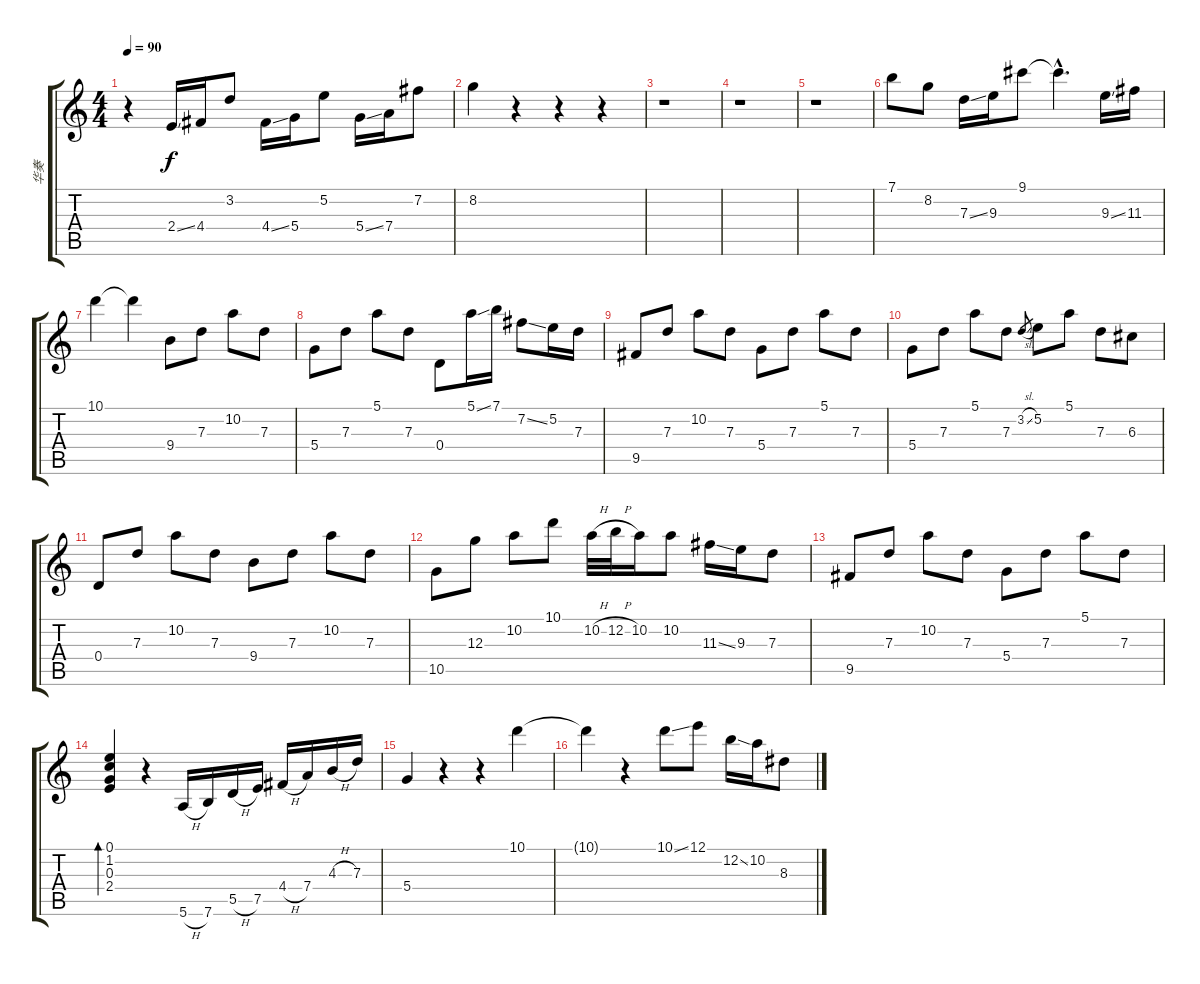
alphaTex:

\track ("华奏" "华奏") {instrument acousticguitarnylon}
\staff {score tabs}
\tuning (E4 B3 G3 D3 A2 E2) {hide}
\ts (4 4)
\tempo 90
\clef g2
\ks c
r.4{dy f} 2.4{ss}.16 4.4.16 3.2.8 4.4{ss}.16 5.4.16 5.2.8 5.4{ss}.16 7.4.16 7.2.8 |
8.2.4 r.4 r.4 r.4 |
r.1 |
r.1 |
r.1 |
7.1.8 8.2.8 7.3{ss}.16 9.3.16 9.1.8 9.1{hac t}.4{d} 9.3{ss}.16 11.3.16 |
10.1.4 10.1{t}.4 9.4.8 7.3.8 10.2.8 7.3.8 |
5.4.8 7.3.8 5.1.8 7.3.8 0.4.8 5.1{ss}.16 7.1.16 7.2{ss}.8 5.2.16 7.3.16 |
9.5.8 7.3.8 10.2.8 7.3.8 5.4.8 7.3.8 5.1.8 7.3.8 |
5.4.8 7.3.8 5.1.8 7.3.8 3.2{sl}.8{gr} 5.2.8 5.1.8 7.3.8 6.3.8 |
0.4.8 7.3.8 10.2.8 7.3.8 9.4.8 7.3.8 10.2.8 7.3.8 |
10.5.8 12.3.8 10.2.8 10.1.8 10.2{h}.32 12.2{h}.32 10.2.16 10.2.8 11.3{ss}.16 9.3.16 7.3.8 |
9.5.8 7.3.8 10.2.8 7.3.8 5.4.8 7.3.8 5.1.8 7.3.8 |
(0.1 1.2 0.3 2.4).4{bd 240} r.4 5.6{h}.16 7.6.16 5.5{h}.16 7.5.16 4.4{h}.16 7.4.16 4.3{h}.16 7.3.16 |
5.4.4 r.4 r.4 10.1.4 |
10.1{t}.4 r.4 10.1{ss}.8 12.1.8 12.2{ss}.16 10.2.16 8.3.8
